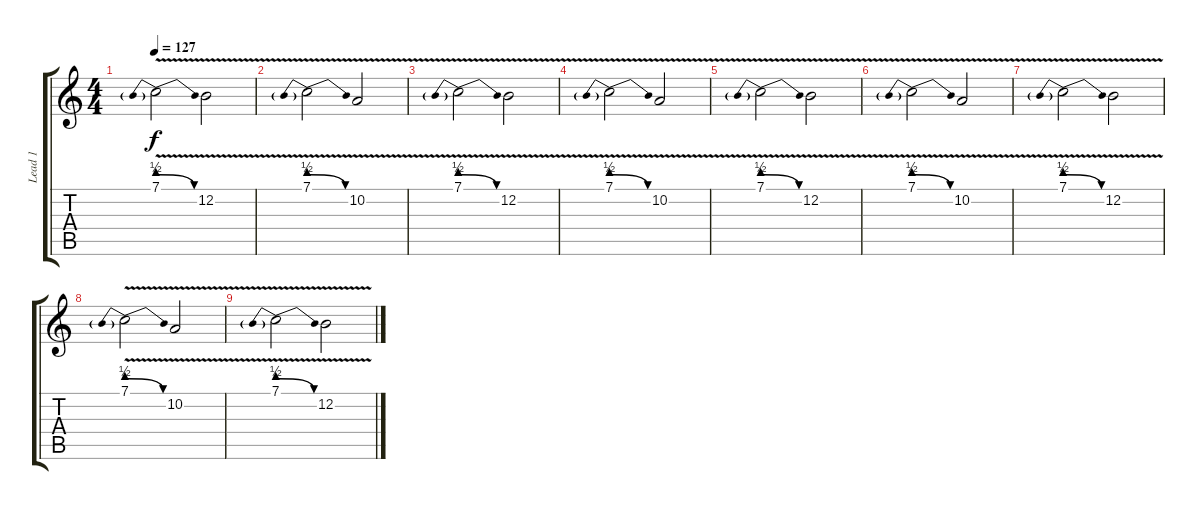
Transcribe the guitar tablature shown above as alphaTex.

\track ("Lead 1" "Lead 1") {instrument lead2sawtooth}
\staff {score tabs}
\tuning (E4 B3 G3 D3 A2 E2) {hide}
\ts (4 4)
\tempo 127
\clef g2
\ks c
7.1{be (prebendrelease 0 2 60 0) v}.2{dy f} 12.2{v}.2 |
7.1{be (prebendrelease 0 2 60 0) v}.2{volume 6} 10.2{v}.2 |
7.1{be (prebendrelease 0 2 60 0) v}.2 12.2{v}.2 |
7.1{be (prebendrelease 0 2 60 0) v}.2{volume 3} 10.2{v}.2 |
7.1{be (prebendrelease 0 2 60 0) v}.2 12.2{v}.2 |
7.1{be (prebendrelease 0 2 60 0) v}.2 10.2{v}.2 |
7.1{be (prebendrelease 0 2 60 0) v}.2 12.2{v}.2 |
7.1{be (prebendrelease 0 2 60 0) v}.2 10.2{v}.2 |
7.1{be (prebendrelease 0 2 60 0) v}.2 12.2{v}.2
